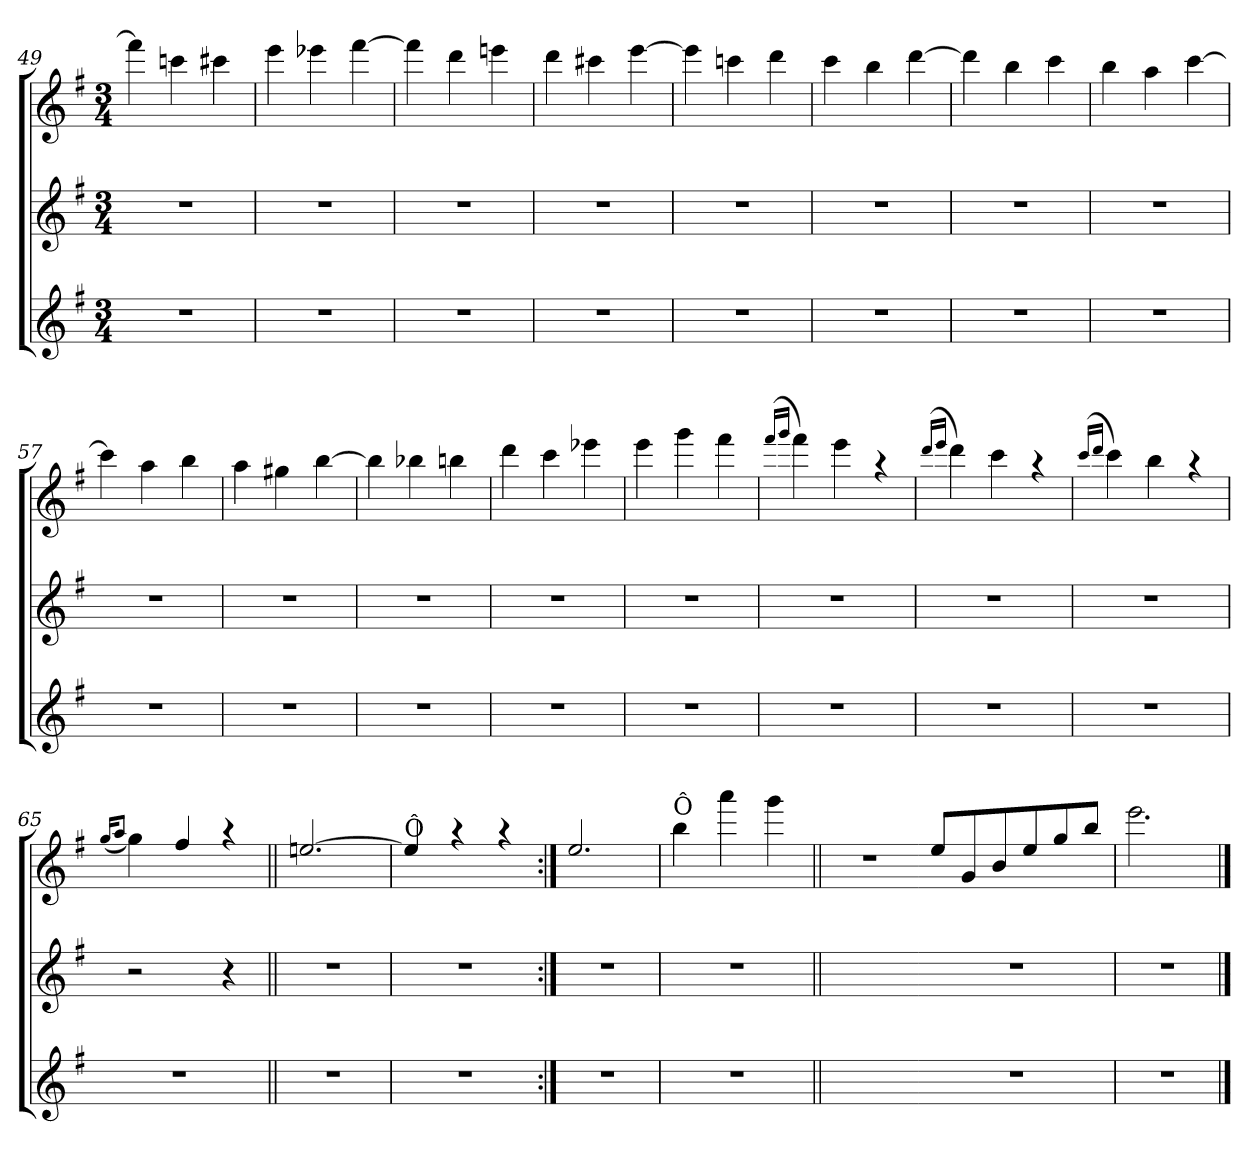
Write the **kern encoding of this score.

**kern	**kern	**kern
*part3	*part2	*part1
*staff3	*staff2	*staff1
*clefG2	*clefG2	*clefG2
*ITrd-7c-12	*ITrd-7c-12	*
*k[f#]	*k[f#]	*k[f#]
*G:	*G:	*G:
*M3/4	*M3/4	*M3/4
=49	=49	=49
*	*	*^
2.r	2.r	4fff#\]	2.ryy
.	.	4cccn\	.
.	.	4ccc#X\	.
=50	=50	=50	=50
2.r	2.r	4eee\	2.ryy
.	.	4eee-X\	.
.	.	[<4fff#\	.
!!LO:LB:g=z	!!
=51	=51	=51	=51
2.r	2.r	4fff#\]	2.ryy
.	.	4ddd\	.
.	.	4eeen\	.
=52	=52	=52	=52
2.r	2.r	4ddd\	2.ryy
.	.	4ccc#X\	.
.	.	[<4eee\	.
=53	=53	=53	=53
2.r	2.r	4eee\]	2.ryy
.	.	4cccn\	.
.	.	4ddd\	.
=54	=54	=54	=54
2.r	2.r	4ccc\	2.ryy
.	.	4bb\	.
.	.	[<4ddd\	.
=55	=55	=55	=55
2.r	2.r	4ddd\]	2.ryy
.	.	4bb\	.
.	.	4ccc\	.
!!LO:LB:g=z	!!
=56	=56	=56	=56
2.r	2.r	4bb\	2.ryy
.	.	4aa\	.
.	.	[<4ccc\	.
=57	=57	=57	=57
2.r	2.r	4ccc\]	2.ryy
.	.	4aa\	.
.	.	4bb\	.
=58	=58	=58	=58
2.r	2.r	4aa\	2.ryy
.	.	4gg#X\	.
.	.	[<4bb\	.
=59	=59	=59	=59
2.r	2.r	4bb\]	2.ryy
.	.	4bb-X\	.
.	.	4bbn\	.
=60	=60	=60	=60
2.r	2.r	4ddd\	2.ryy
.	.	4ccc\	.
.	.	4eee-X\	.
!!LO:LB:g=z	!!
=61	=61	=61	=61
2.r	2.r	4eee\	2.ryy
.	.	4ggg\	.
.	.	4fff#\	.
=62	=62	=62	=62
.	.	(<16qfff#/LL	.
.	.	16qggg/JJ	.
2.r	2.r	4fff#\)	2.ryy
.	.	4eee\	.
.	.	4raa	.
=63	=63	=63	=63
.	.	(<16qddd/LL	.
.	.	16qeee/JJ	.
2.r	2.r	4ddd\)	2.ryy
.	.	4ccc\	.
.	.	4raa	.
=64	=64	=64	=64
.	.	(<16qccc/LL	.
.	.	16qddd/JJ	.
2.r	2.r	4ccc\)	2.ryy
.	.	4bb\	.
.	.	4raa	.
!!LO:LB:g=z	!!
=65	=65	=65	=65
.	.	(<16qgg/KL	.
.	.	8qaa/J	.
2.r	2r	4gg\)	2ryy
.	.	4ff#/	.
.	4r	4raa	4ryy
=66||	=66||	=66||	=66||
2.r	2.r	[>2.een/	2.ryy
=67	=67	=67	=67
!	!	!LO:TX:a:t=Ô	!
2.r	2.r	4ee/]	2.ryy
.	.	4raa	.
.	.	4raa	.
=68:|!	=68:|!	=68:|!	=68:|!
2.r	2.r	2.ee/	2.ryy
=69	=69	=69	=69
!	!	!LO:TX:a:t=Ô	!
2.r	2.r	4bb\	2.ryy
.	.	4aaa\	.
.	.	4ggg\	.
*	*	*v	*v
=69X691||	=69X691||	=69X691||
2.ryy	2.ryy	2.r
!!LO:LB:g=z
=70-	=70-	=70-
*	*	*^
2.r	2.r	8ee/L	2.ryy
.	.	8g/	.
.	.	8b/	.
.	.	8ee/	.
.	.	8gg/	.
.	.	8bb/J	.
=71	=71	=71	=71
2.r	2.r	2.eee\	2.ryy
*	*	*v	*v
==	==	==
*-	*-	*-
